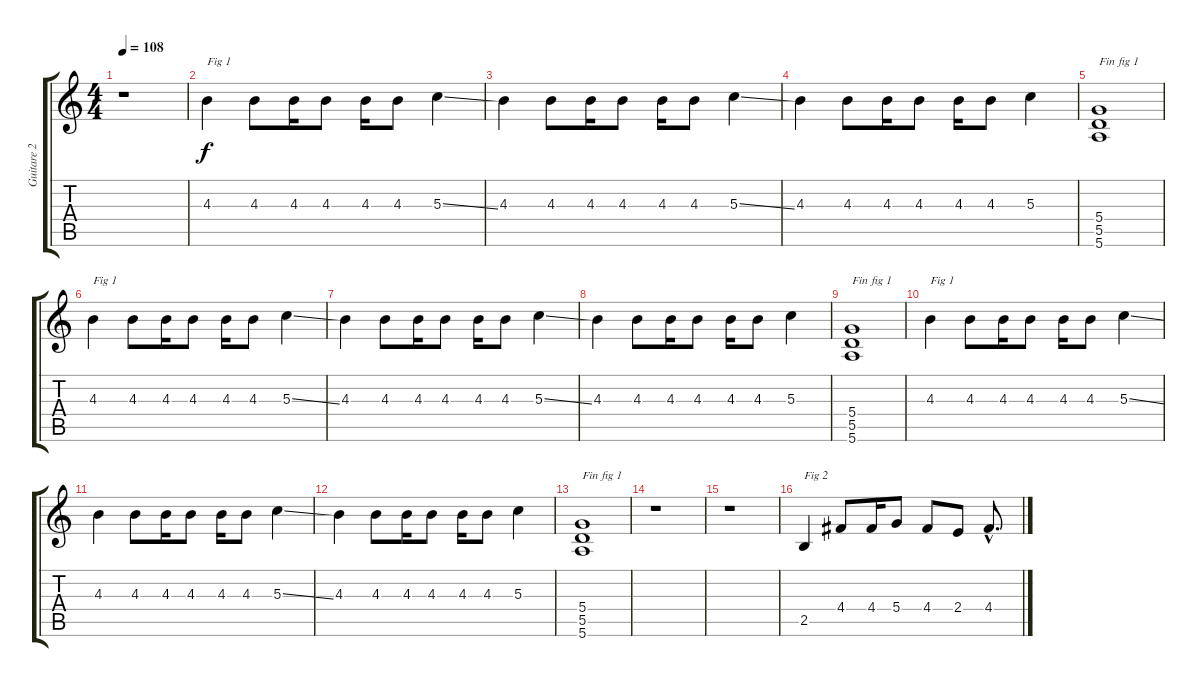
\track ("Guitare 2" "Guitare 2") {instrument distortionguitar}
\staff {score tabs}
\tuning (E4 B3 G3 D3 A2 E2) {hide}
\ts (4 4)
\tempo 108
\clef g2
\ks c
r.1{dy f instrument distortionguitar} |
4.3.4{txt "Fig 1"} 4.3.8 4.3.16 4.3.8 4.3.16 4.3.8 5.3{ss}.4 |
4.3.4 4.3.8 4.3.16 4.3.8 4.3.16 4.3.8 5.3{ss}.4 |
4.3.4 4.3.8 4.3.16 4.3.8 4.3.16 4.3.8 5.3.4 |
(5.4 5.5 5.6).1{txt "Fin fig 1"} |
4.3.4{txt "Fig 1"} 4.3.8 4.3.16 4.3.8 4.3.16 4.3.8 5.3{ss}.4 |
4.3.4 4.3.8 4.3.16 4.3.8 4.3.16 4.3.8 5.3{ss}.4 |
4.3.4 4.3.8 4.3.16 4.3.8 4.3.16 4.3.8 5.3.4 |
(5.4 5.5 5.6).1{txt "Fin fig 1"} |
4.3.4{txt "Fig 1"} 4.3.8 4.3.16 4.3.8 4.3.16 4.3.8 5.3{ss}.4 |
4.3.4 4.3.8 4.3.16 4.3.8 4.3.16 4.3.8 5.3{ss}.4 |
4.3.4 4.3.8 4.3.16 4.3.8 4.3.16 4.3.8 5.3.4 |
(5.4 5.5 5.6).1{txt "Fin fig 1"} |
r.1 |
r.1 |
2.5.4{txt "Fig 2"} 4.4.8 4.4.16 5.4.8 4.4.8 2.4.8 4.4{hac}.8{d}
